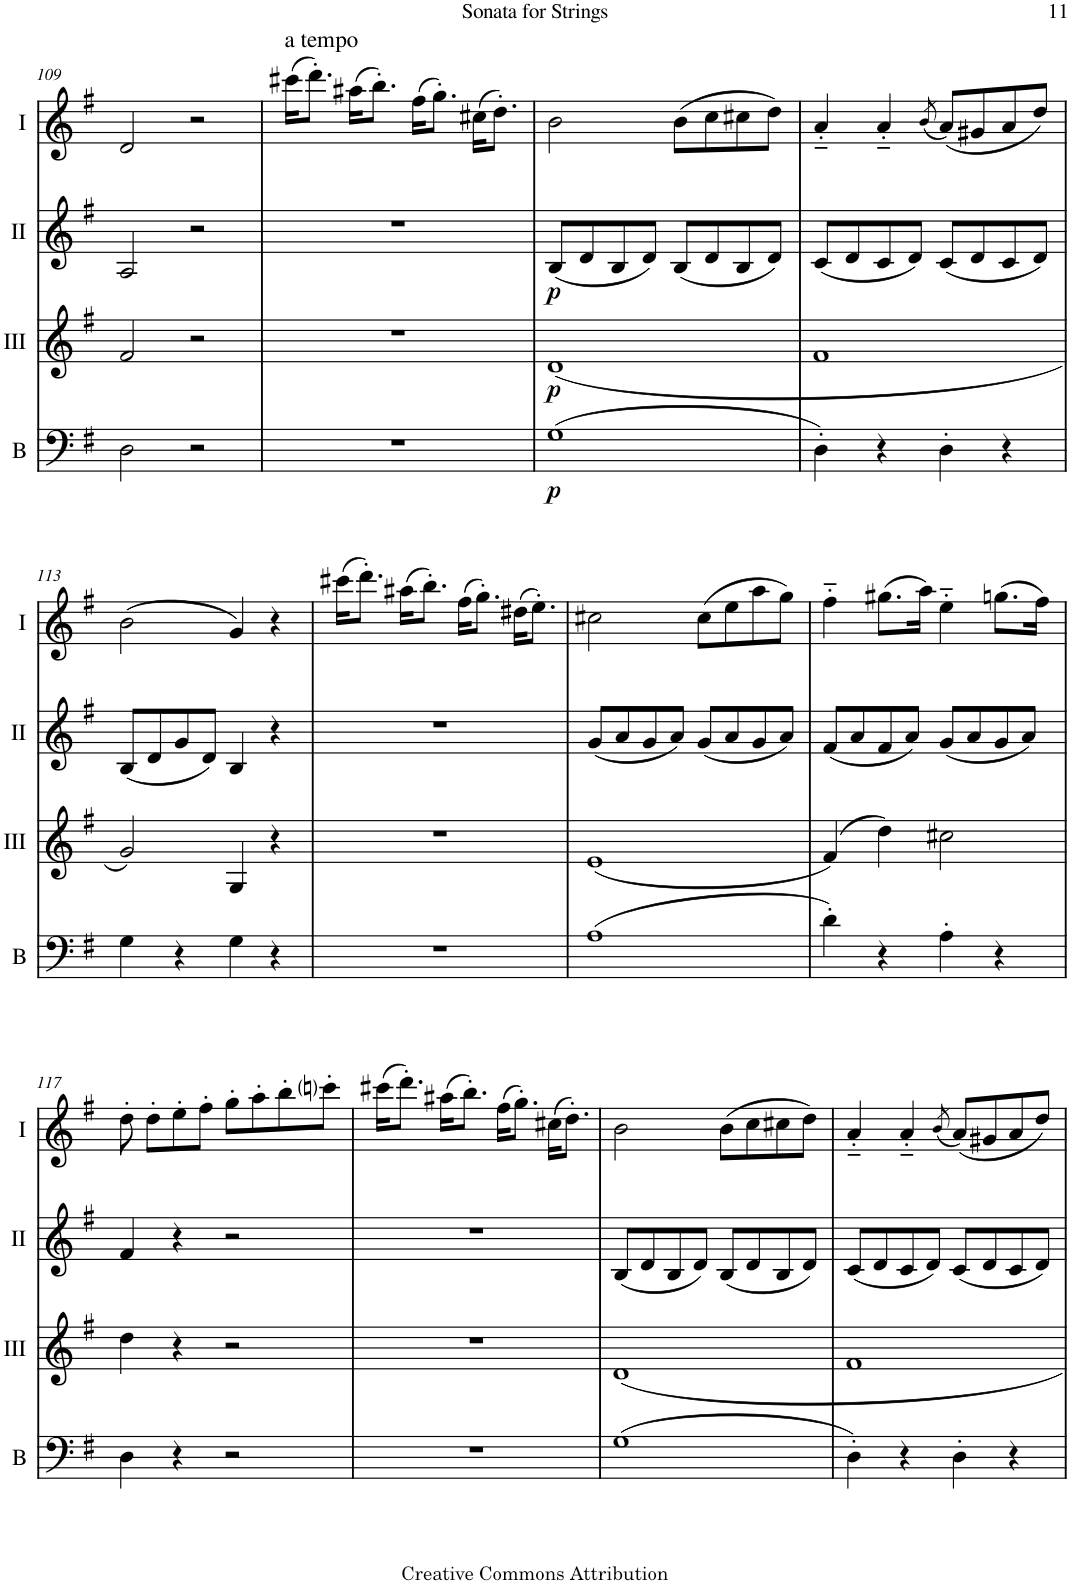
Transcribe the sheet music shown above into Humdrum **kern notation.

**kern	**dynam	**kern	**dynam	**kern	**dynam	**kern
*part4	*part4	*part3	*part3	*part2	*part2	*part1
*staff4	*staff4	*staff3	*staff3	*staff2	*staff2	*staff1
*I"Bass	*	*I"Acc. 3	*	*I"Acc. 2	*	*I"Acc. 1
*I'B	*	*	*	*	*	*
!!LO:PB:g=z
*clefF4	*	*clefG2	*	*clefG2	*	*clefG2
*Trd7c12	*	*Trd7c12	*	*	*	*
*k[f#]	*	*k[f#]	*	*k[f#]	*	*k[f#]
*M4/4	*	*M4/4	*	*M4/4	*	*M4/4
*met(c)	*	*met(c)	*	*met(c)	*	*met(c)
=109	=109	=109	=109	=109	=109	=109
2D\	.	2f#/	.	2A/	.	2d/
2r	.	2r	.	2r	.	2r
=110	=110	=110	=110	=110	=110	=110
!	!	!	!	!	!	!LO:TX:a:t=a tempo
1r	.	1r	.	1r	.	(16ccc#X\KL
.	.	.	.	.	.	8.ddd'\J)
.	.	.	.	.	.	(16aa#X\KL
.	.	.	.	.	.	8.bb'\J)
.	.	.	.	.	.	(16ff#\KL
.	.	.	.	.	.	8.gg'\J)
.	.	.	.	.	.	(16cc#X\KL
.	.	.	.	.	.	8.dd'\J)
=111	=111	=111	=111	=111	=111	=111
!	!LO:DY:b	!	!LO:DY:b	!	!LO:DY:b	!
(1G	p	(1d	p	(8B/L	p	2b\
.	.	.	.	8d/	.	.
.	.	.	.	8B/	.	.
.	.	.	.	8d/J)	.	.
.	.	.	.	(8B/L	.	(8b\L
.	.	.	.	8d/	.	8cc\
.	.	.	.	8B/	.	8cc#X\
.	.	.	.	8d/J)	.	8dd\J)
=112	=112	=112	=112	=112	=112	=112
4D'\)	.	1f#	.	(8c/L	.	4a'~/
.	.	.	.	8d/	.	.
4r	.	.	.	8c/	.	4a'~/
.	.	.	.	8d/J)	.	.
.	.	.	.	.	.	(8qb/
4D'\	.	.	.	(8c/L	.	(8a/L)
.	.	.	.	8d/	.	8g#X/
4r	.	.	.	8c/	.	8a/
.	.	.	.	8d/J)	.	8dd/J)
!!LO:LB:g=z
=113	=113	=113	=113	=113	=113	=113
4G\	.	2g/)	.	(8B/L	.	(2b\
.	.	.	.	8d/	.	.
4r	.	.	.	8g/	.	.
.	.	.	.	8d/J)	.	.
4G\	.	4G/	.	4B/	.	4g/)
4r	.	4r	.	4r	.	4r
=114	=114	=114	=114	=114	=114	=114
1r	.	1r	.	1r	.	(16ccc#X\KL
.	.	.	.	.	.	8.ddd'\J)
.	.	.	.	.	.	(16aa#X\KL
.	.	.	.	.	.	8.bb'\J)
.	.	.	.	.	.	(16ff#\KL
.	.	.	.	.	.	8.gg'\J)
.	.	.	.	.	.	(16dd#X\KL
.	.	.	.	.	.	8.ee'\J)
=115	=115	=115	=115	=115	=115	=115
(1A	.	(1e	.	(8g/L	.	2cc#X\
.	.	.	.	8a/	.	.
.	.	.	.	8g/	.	.
.	.	.	.	8a/J)	.	.
.	.	.	.	(8g/L	.	(8cc#\L
.	.	.	.	8a/	.	8ee\
.	.	.	.	8g/	.	8aa\
.	.	.	.	8a/J)	.	8gg\J)
=116	=116	=116	=116	=116	=116	=116
4d'\)	.	(4f#/)	.	(8f#/L	.	4ff#'~\
.	.	.	.	8a/	.	.
4r	.	4dd\)	.	8f#/	.	(8.gg#X\L
.	.	.	.	8a/J)	.	.
.	.	.	.	.	.	16aa\Jk)
4A'\	.	2cc#X\	.	(8g/L	.	4ee'~\
.	.	.	.	8a/	.	.
4r	.	.	.	8g/	.	(8.ggn\L
.	.	.	.	8a/J)	.	.
.	.	.	.	.	.	16ff#\Jk)
!!LO:LB:g=z
=117	=117	=117	=117	=117	=117	=117
4D\	.	4dd\	.	4f#/	.	8dd'\
.	.	.	.	.	.	8dd'\L
4r	.	4r	.	4r	.	8ee'\
.	.	.	.	.	.	8ff#'\J
2r	.	2r	.	2r	.	8gg'\L
.	.	.	.	.	.	8aa'\
.	.	.	.	.	.	8bb'\
.	.	.	.	.	.	8cccni'\J
=118	=118	=118	=118	=118	=118	=118
1r	.	1r	.	1r	.	(16ccc#X\KL
.	.	.	.	.	.	8.ddd'\J)
.	.	.	.	.	.	(16aa#X\KL
.	.	.	.	.	.	8.bb'\J)
.	.	.	.	.	.	(16ff#\KL
.	.	.	.	.	.	8.gg'\J)
.	.	.	.	.	.	(16cc#X\KL
.	.	.	.	.	.	8.dd'\J)
=119	=119	=119	=119	=119	=119	=119
(1G	.	1d	.	(8B/L	.	2b\
.	.	.	.	8d/	.	.
.	.	.	.	8B/	.	.
.	.	.	.	8d/J)	.	.
.	.	.	.	(8B/L	.	(8b\L
.	.	.	.	8d/	.	8cc\
.	.	.	.	8B/	.	8cc#X\
.	.	.	.	8d/J)	.	8dd\J)
=120	=120	=120	=120	=120	=120	=120
4D'\)	.	1f#	.	(8c/L	.	4a'~/
.	.	.	.	8d/	.	.
4r	.	.	.	8c/	.	4a'~/
.	.	.	.	8d/J)	.	.
.	.	.	.	.	.	(8qb/
4D'\	.	.	.	(8c/L	.	(8a/L)
.	.	.	.	8d/	.	8g#X/
4r	.	.	.	8c/	.	8a/
.	.	.	.	8d/J)	.	8dd/J)
=	=	=	=	=	=	=
*-	*-	*-	*-	*-	*-	*-
